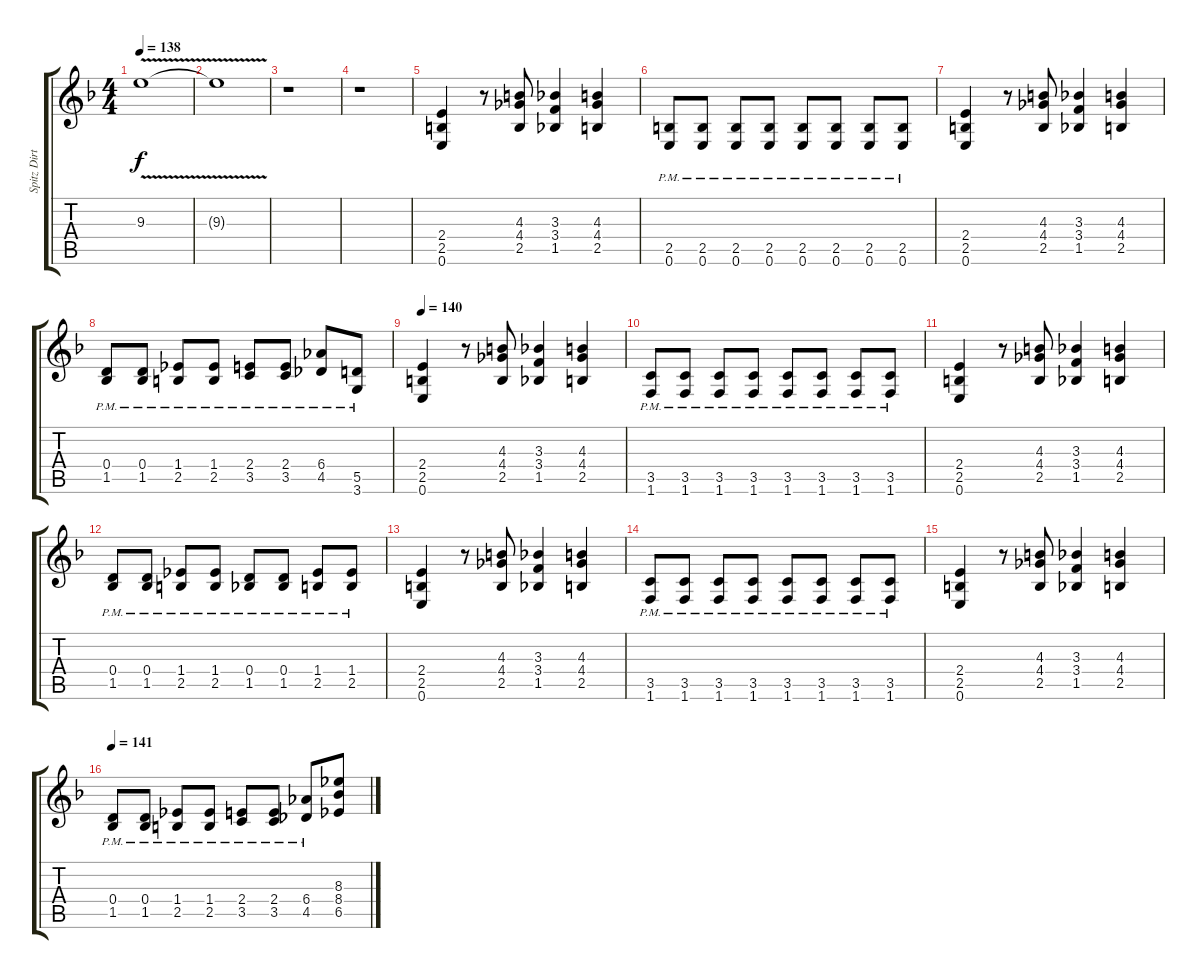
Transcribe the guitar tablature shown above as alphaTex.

\track ("Spitz Dirty" "Spitz Dirt") {instrument distortionguitar}
\staff {score tabs}
\tuning (E4 B3 G3 D3 A2 E2) {hide}
\ts (4 4)
\tempo 138
\clef g2
\ks f
9.3{v t}.1{dy f} |
9.3{v t}.1 |
r.1 |
r.1 |
(2.4 2.5 0.6).4 r.8 (4.3 4.4 2.5).8 (3.3 3.4 1.5).4 (4.3 4.4 2.5).4 |
(2.5{pm} 0.6{pm}).8 (2.5{pm} 0.6{pm}).8 (2.5{pm} 0.6{pm}).8 (2.5{pm} 0.6{pm}).8 (2.5{pm} 0.6{pm}).8 (2.5{pm} 0.6{pm}).8 (2.5{pm} 0.6{pm}).8 (2.5{pm} 0.6{pm}).8 |
(2.4 2.5 0.6).4 r.8 (4.3 4.4 2.5).8 (3.3 3.4 1.5).4 (4.3 4.4 2.5).4 |
(0.4{pm} 1.5{pm}).8 (0.4{pm} 1.5{pm}).8 (1.4{pm} 2.5{pm}).8 (1.4{pm} 2.5{pm}).8 (2.4{pm} 3.5{pm}).8 (2.4{pm} 3.5{pm}).8 (6.4{pm} 4.5{pm}).8 (5.5{pm} 3.6{pm}).8 |
\tempo 140
(2.4 2.5 0.6).4 r.8 (4.3 4.4 2.5).8 (3.3 3.4 1.5).4 (4.3 4.4 2.5).4 |
(3.5{pm} 1.6{pm}).8 (3.5{pm} 1.6{pm}).8 (3.5{pm} 1.6{pm}).8 (3.5{pm} 1.6{pm}).8 (3.5{pm} 1.6{pm}).8 (3.5{pm} 1.6{pm}).8 (3.5{pm} 1.6{pm}).8 (3.5{pm} 1.6{pm}).8 |
(2.4 2.5 0.6).4 r.8 (4.3 4.4 2.5).8 (3.3 3.4 1.5).4 (4.3 4.4 2.5).4 |
(0.4{pm} 1.5{pm}).8 (0.4{pm} 1.5{pm}).8 (1.4{pm} 2.5{pm}).8 (1.4{pm} 2.5{pm}).8 (0.4{pm} 1.5{pm}).8 (0.4{pm} 1.5{pm}).8 (1.4{pm} 2.5{pm}).8 (1.4{pm} 2.5{pm}).8 |
(2.4 2.5 0.6).4 r.8 (4.3 4.4 2.5).8 (3.3 3.4 1.5).4 (4.3 4.4 2.5).4 |
(3.5{pm} 1.6{pm}).8 (3.5{pm} 1.6{pm}).8 (3.5{pm} 1.6{pm}).8 (3.5{pm} 1.6{pm}).8 (3.5{pm} 1.6{pm}).8 (3.5{pm} 1.6{pm}).8 (3.5{pm} 1.6{pm}).8 (3.5{pm} 1.6{pm}).8 |
(2.4 2.5 0.6).4 r.8 (4.3 4.4 2.5).8 (3.3 3.4 1.5).4 (4.3 4.4 2.5).4 |
\tempo 141
(0.4{pm} 1.5{pm}).8 (0.4{pm} 1.5{pm}).8 (1.4{pm} 2.5{pm}).8 (1.4{pm} 2.5{pm}).8 (2.4{pm} 3.5{pm}).8 (2.4{pm} 3.5{pm}).8 (6.4{pm} 4.5{pm}).8 (8.3 8.4 6.5).8
